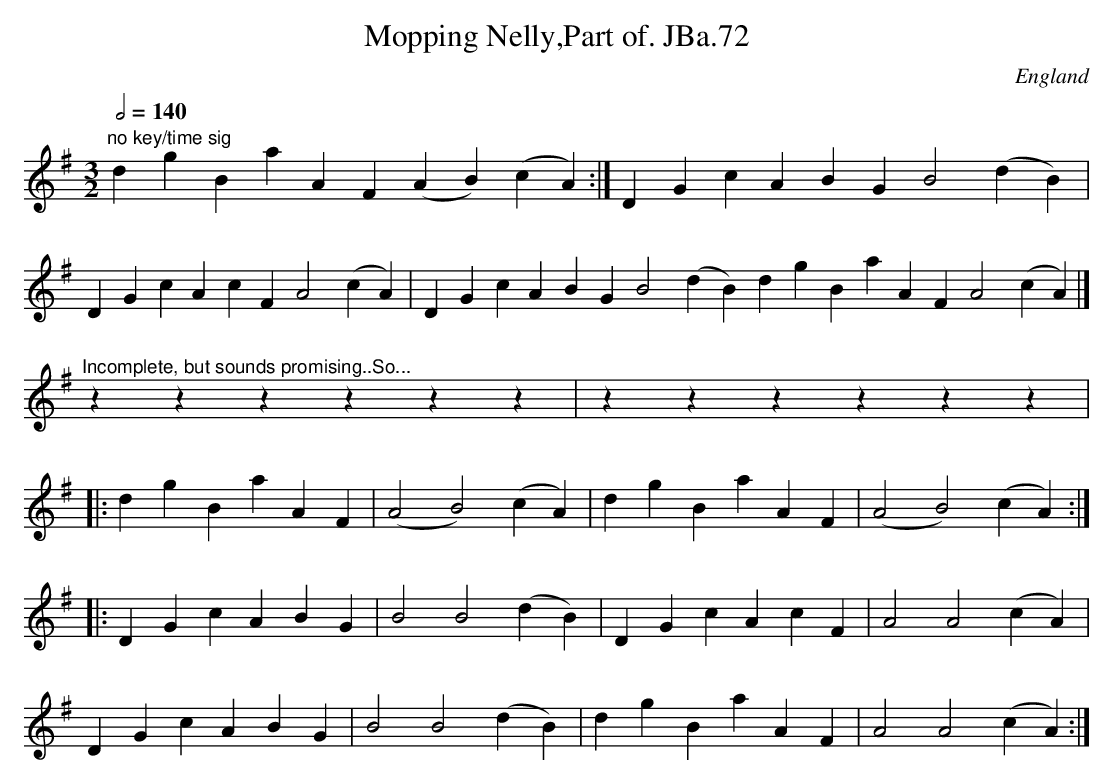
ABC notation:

X:1
T:Mopping Nelly,Part of. JBa.72
L:1/4
M:3/2
O:England
Q:1/2=140
K:G
"no key/time sig"dg Ba AF (AB)(cA) :| DG cA BG B2 (dB) |!
DG cA cF A2 (cA) | DG cA BG B2 (dB) dg Ba AF A2 (cA) |]
"^Incomplete, but sounds promising..So..."
zzzzzz|zzzzzz|
"^Edited by CGP"
|:dg Ba AF| (A2B2)(cA) |dg Ba AF| (A2B2)(cA) :|!
|: DG cA BG| B2 B2 (dB) |DG cA cF|A2 A2 (cA) |!
DG cA BG|B2 B2 (dB)| dg Ba AF|A2 A2 (cA) :|
